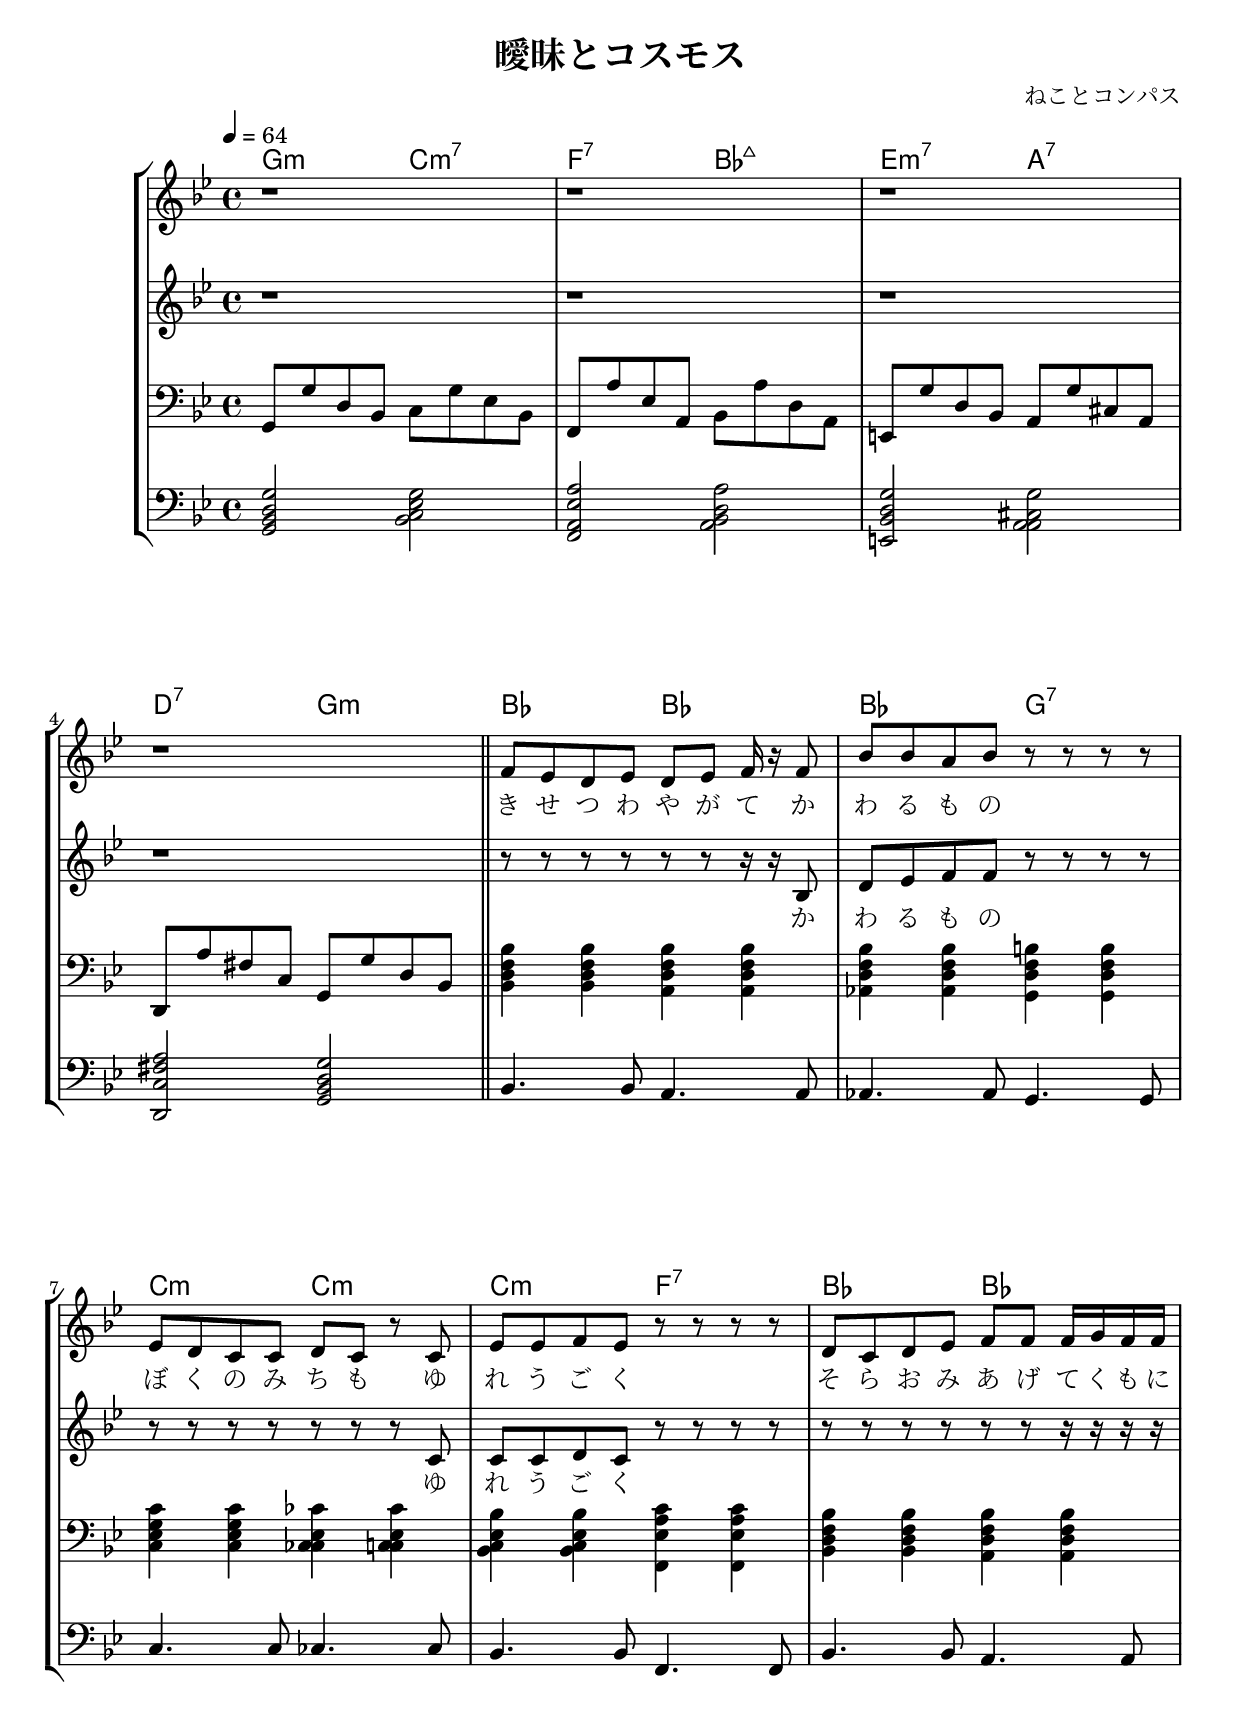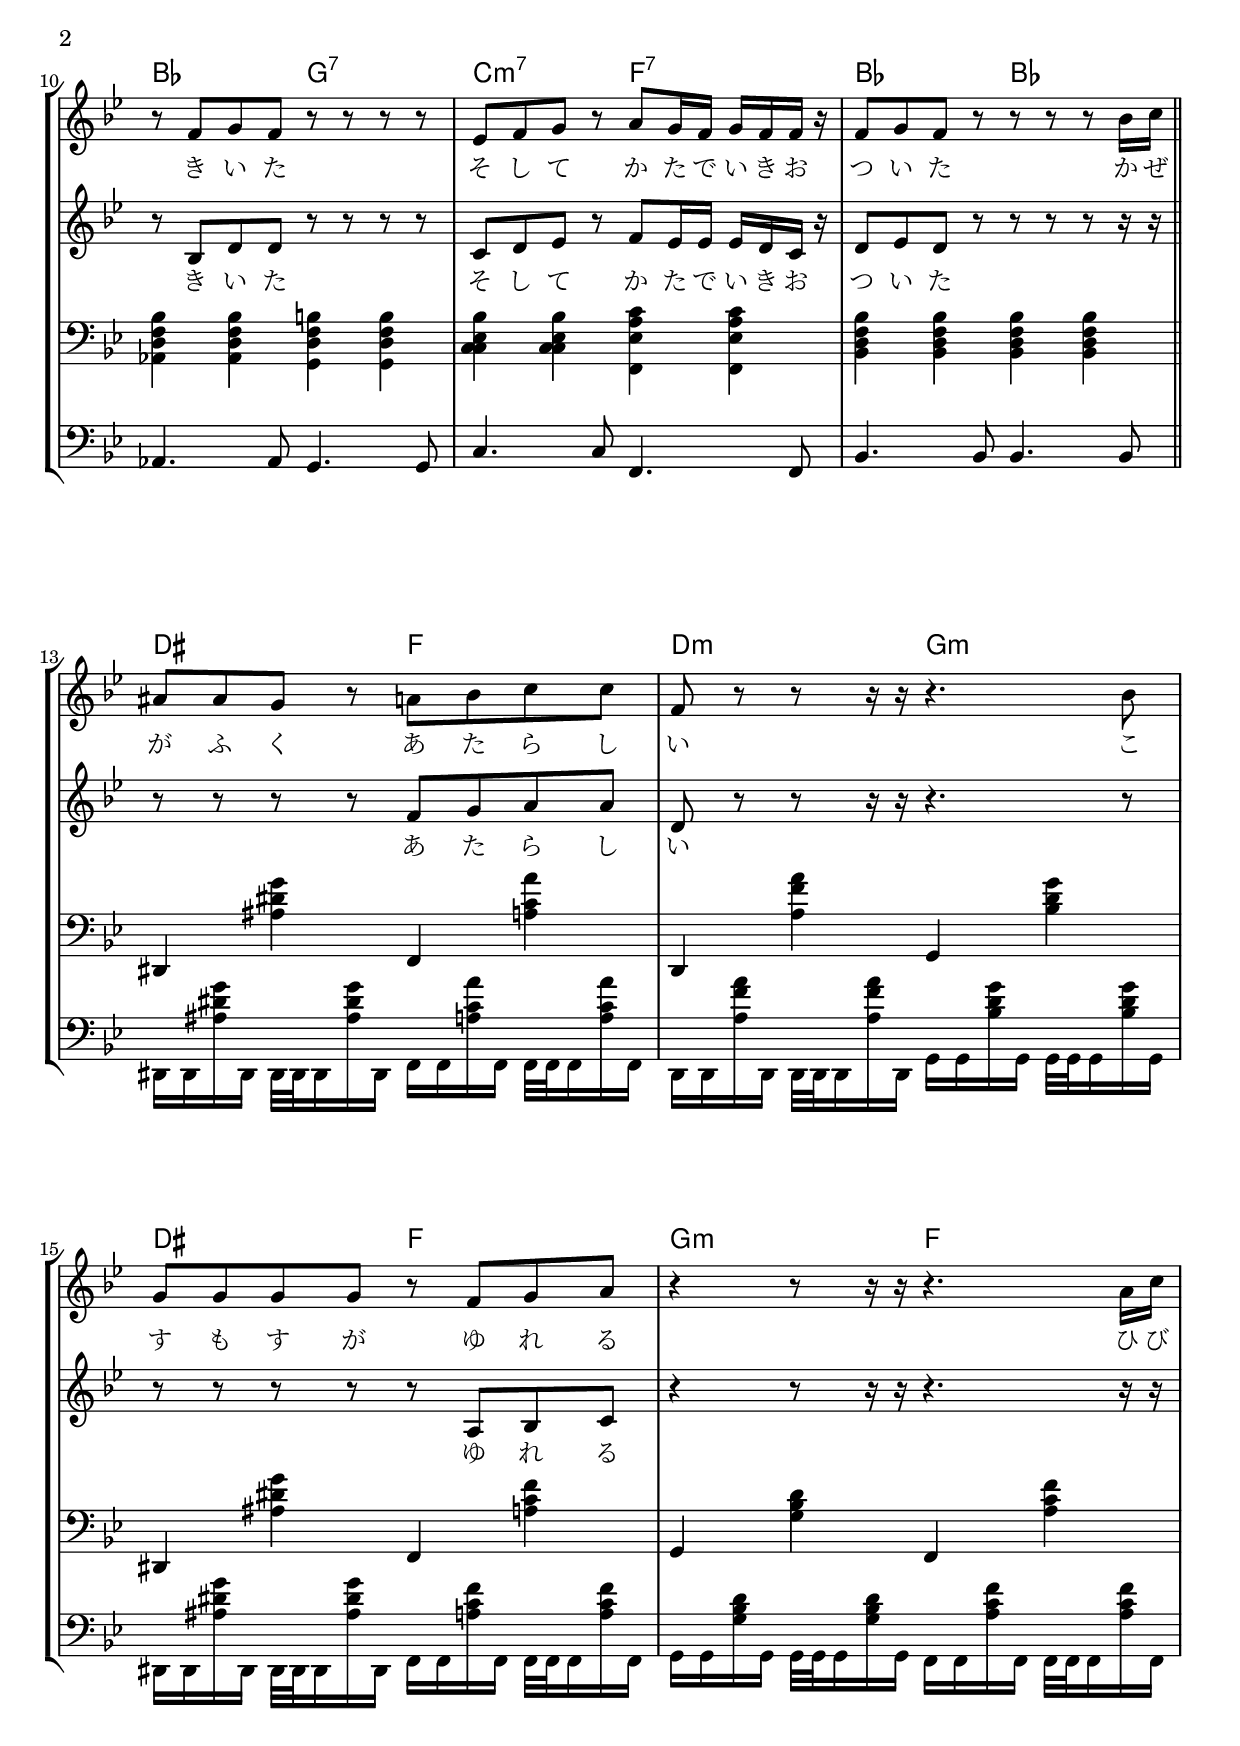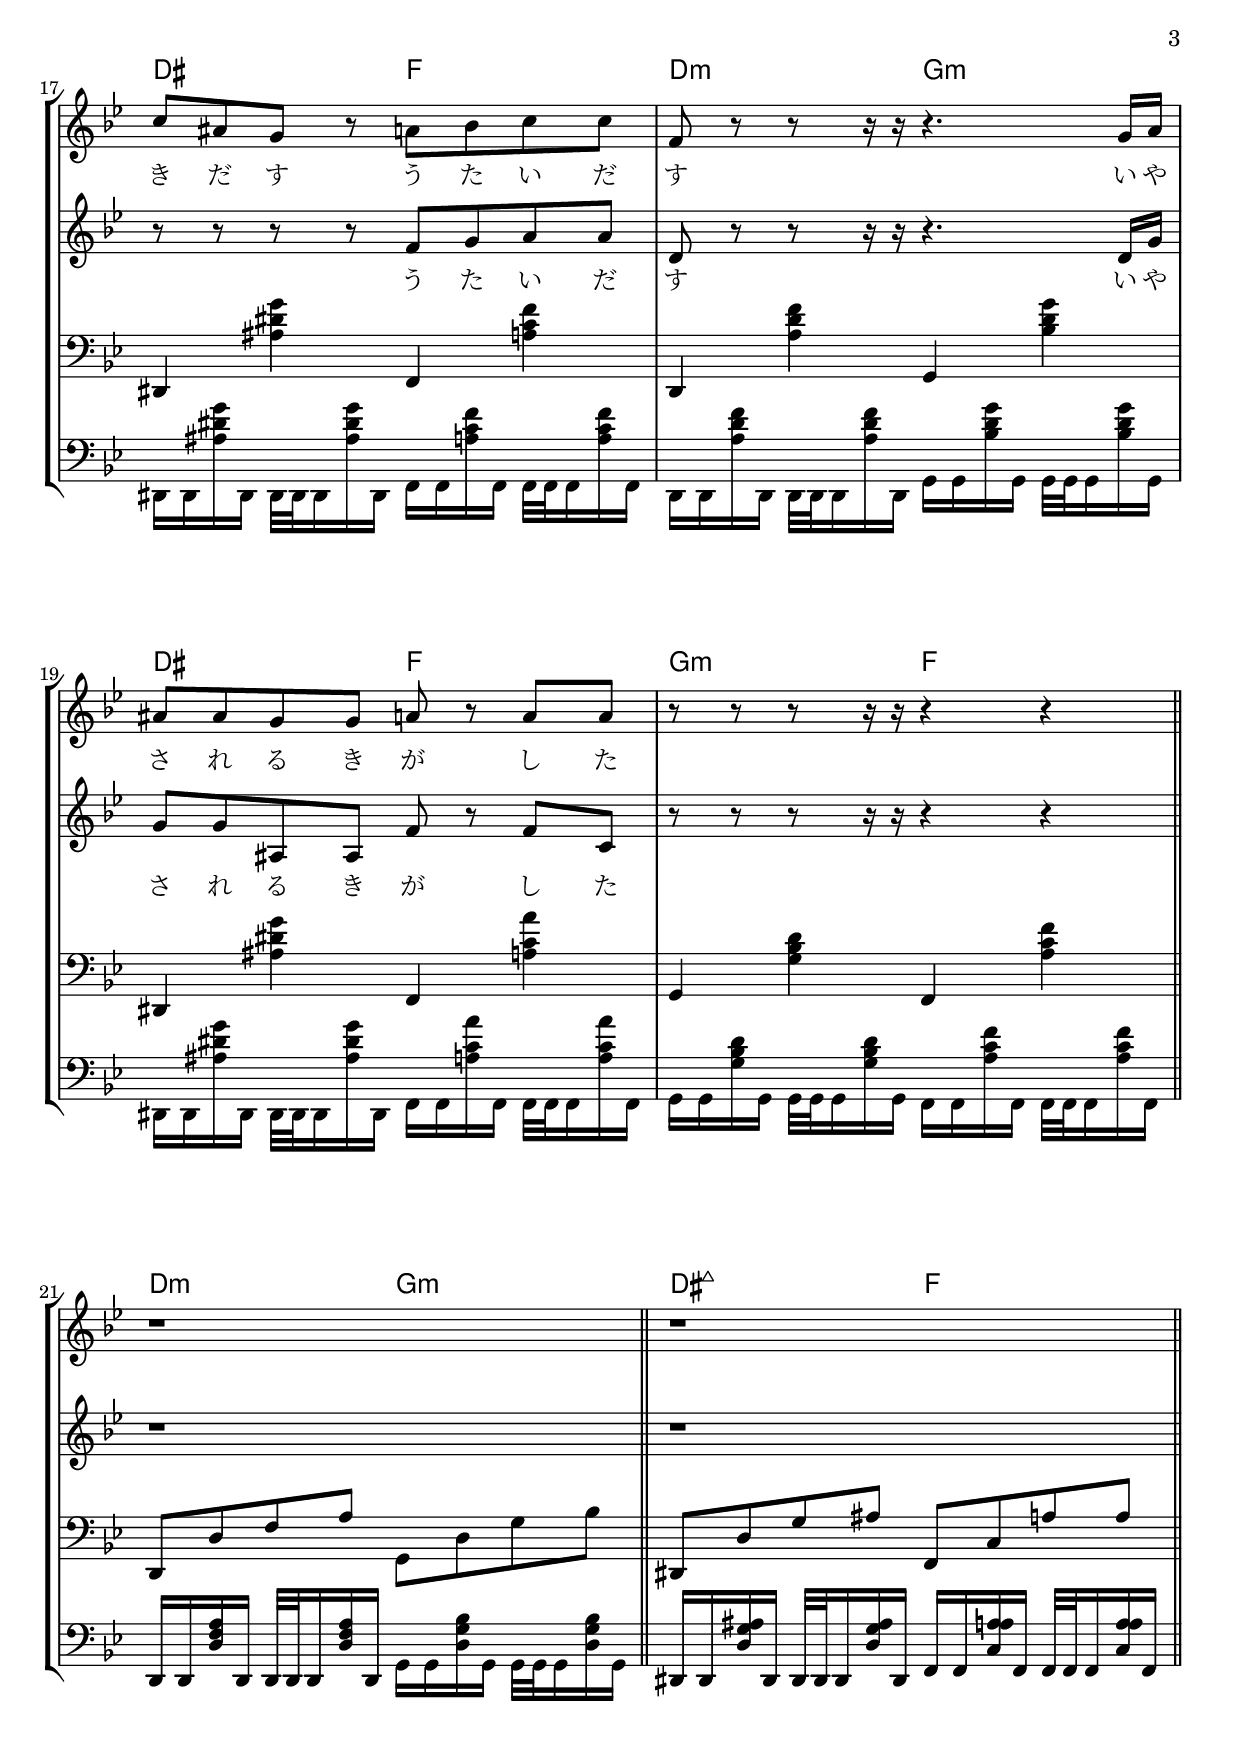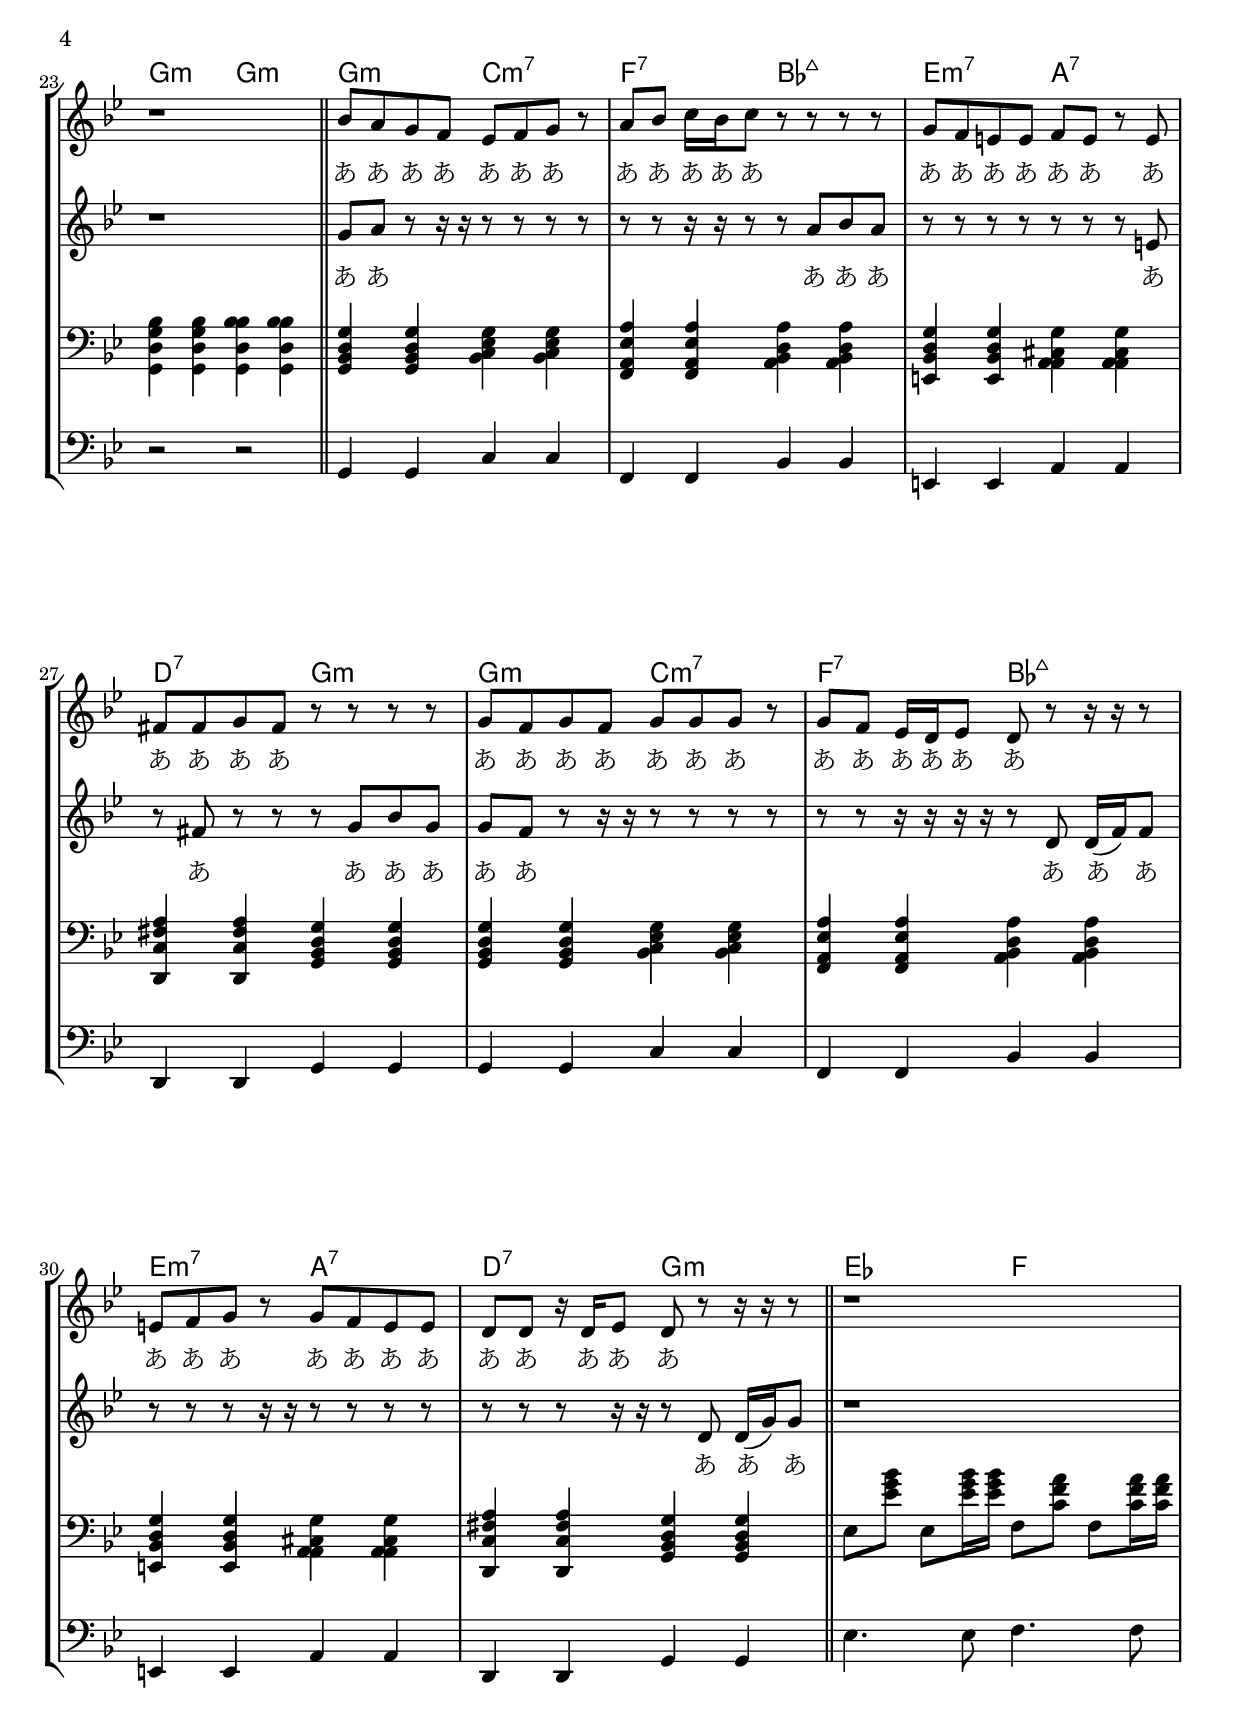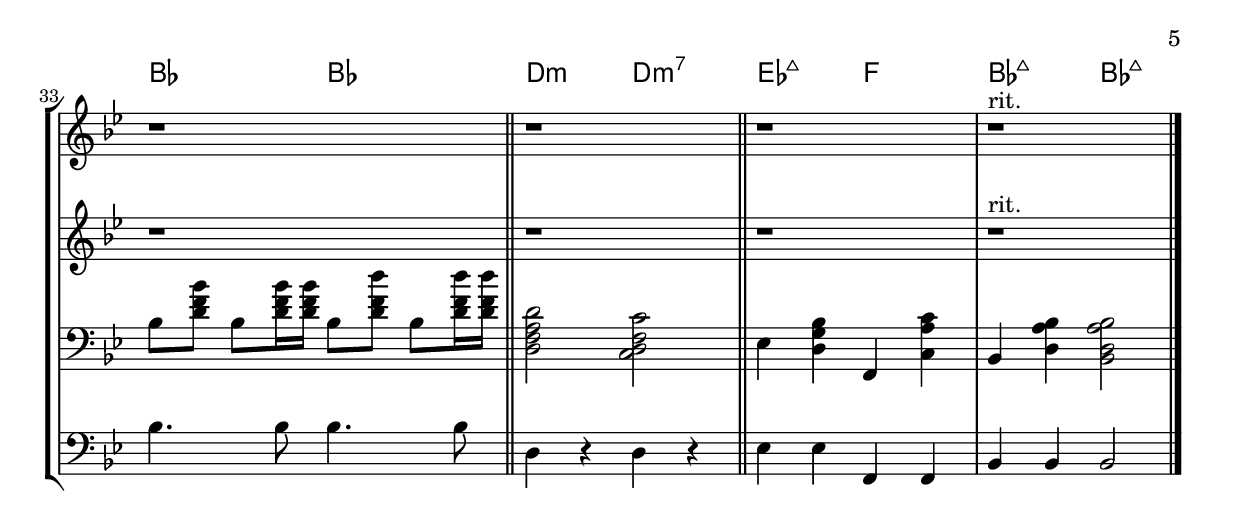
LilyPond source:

\version "2.12.1"

\header {
	title = \markup {曖昧とコスモス}
	composer = \markup \center-column {ねことコンパス}
}

harmony = \chordmode {
	g2:m c:min7 f:7 bes:maj7 e:m7 a:7 d:7 g:m 

	bes bes bes g:7 c:m c:m c:m f:7 bes bes bes g:7 c:min7 f:7 bes bes 

	dis f d:m g:m dis f g:m f dis f d:m g:m dis f g:m f 

	d:m g:m 

	dis:maj7 f 

	g:m g:m 

	g:m c:min7 f:7 bes:maj7 e:m7 a:7 d:7 g:m g:m c:min7 f:7 bes:maj7 e:m7 a:7 d:7 g:m 

	es f bes bes 

	d:m d:min7 

	es:maj7 f bes:maj7 bes:maj7 
}

melody = {
	\key bes \major
	\tempo 4 = 64
	r1 | r1 | r1 | r1   
	\set Staff.midiInstrument = #"mmi0.40"
	f'8  es'8  d'8  es'8  d'8  es'8  f'16  r16  f'8 
	bes'8  bes'8  a'8  bes'8  r8  r8  r8  r8 
	es'8  d'8  c'8  c'8  d'8  c'8  r8  c'8 
	es'8  es'8  f'8  es'8  r8  r8  r8  r8 
	d'8  c'8  d'8  es'8  f'8  f'8  f'16  g'16  f'16  f'16 
	r8  f'8  g'8  f'8  r8  r8  r8  r8 
	es'8  f'8  g'8  r8  a'8  g'16  f'16  g'16  f'16  f'16  r16 
	f'8  g'8  f'8  r8  r8  r8  r8  	\set Staff.midiInstrument = #"mmi0.42"
	bes'16  c''16 
	ais'8  ais'8  g'8  r8  a'8  bes'8  c''8  c''8 
	f'8  r8  r8  r16  r16  r4.  bes'8 
	g'8  g'8  g'8  g'8  r8  f'8  g'8  a'8 
	r4  r8  r16  r16  r4.  a'16  c''16 
	c''8  ais'8  g'8  r8  a'8  bes'8  c''8  c''8 
	f'8  r8  r8  r16  r16  r4.  g'16  a'16 
	ais'8  ais'8  g'8  g'8  a'8  r8  a'8  a'8 
	r8  r8  r8  r16  r16  r4  	r4 	r1   
	r1   
	r1   
	\set Staff.midiInstrument = #"FX 2 (soundtrack)"
	bes'8  a'8  g'8  f'8  es'8  f'8  g'8  r8 
	a'8  bes'8  c''16  bes'16  c''8  r8  r8  r8  r8 
	g'8  f'8  e'8  e'8  f'8  e'8  r8  e'8 
	fis'8  fis'8  g'8  fis'8  r8  r8  r8  r8 
	g'8  f'8  g'8  f'8  g'8  g'8  g'8  r8 
	g'8  f'8  es'16  d'16  es'8  d'8  r8  r16  r16  r8 
	e'8  f'8  g'8  r8  g'8  f'8  e'8  e'8 
	d'8  d'8  r16  d'16  es'8  d'8  r8  r16  r16  r8
	r1 | r1   
	r1   
	r1 | r1^"rit." \bar "|."
}

words = \lyricmode {
	
	き  せ  つ  わ  や  が  て  か  わ  る  も  の  ぼ  く  の  み  ち  も  ゆ  れ  う  ご  く  そ  ら  お  み  あ  げ  て  く  も  に  き  い  た  そ  し  て  か  た  で  い  き  お  つ  い  た  
	か  ぜ  が  ふ  く  あ  た  ら  し  い  こ  す  も  す  が  ゆ  れ  る  ひ  び  き  だ  す  う  た  い  だ  す  い  や  さ  れ  る  き  が  し  た  
	
	
	
	あ  あ  あ  あ  あ  あ  あ  あ  あ  あ  あ  あ  あ  あ  あ  あ  あ  あ  あ  あ  あ  あ  あ  あ  あ  あ  あ  あ  あ  あ  あ  あ  あ  あ  あ  あ  あ  あ  あ  あ  あ  あ  あ  あ  あ  あ  あ  あ  
	
	
	
}

secondmelody = {
	\key bes \major
	\tempo 4 = 64
	r1 | r1 | r1 | r1   
	\set Staff.midiInstrument = #"mmi0.38"
	r8  r8  r8  r8  r8  r8  r16  r16  bes8 
	d'8  es'8  f'8  f'8  r8  r8  r8  r8 
	r8  r8  r8  r8  r8  r8  r8  c'8 
	c'8  c'8  d'8  c'8  r8  r8  r8  r8 
	r8  r8  r8  r8  r8  r8  r16  r16  r16  r16 
	r8  bes8  d'8  d'8  r8  r8  r8  r8 
	c'8  d'8  es'8  r8  f'8  es'16  es'16  es'16  d'16  c'16  r16 
	d'8  es'8  d'8  r8  r8  r8  r8  	\set Staff.midiInstrument = #"fss0.35"
	r16  r16 
	r8  r8  r8  r8  f'8  g'8  a'8  a'8 
	d'8  r8  r8  r16  r16  r4.  r8 
	r8  r8  r8  r8  r8  a8  bes8  c'8 
	r4  r8  r16  r16  r4.  r16  r16 
	r8  r8  r8  r8  f'8  g'8  a'8  a'8 
	d'8  r8  r8  r16  r16  r4.  d'16  g'16 
	g'8  g'8  ais8  ais8  f'8  r8  f'8  c'8 
	r8  r8  r8  r16  r16  r4  	r4 	r1   
	r1   
	r1   
	\set Staff.midiInstrument = #"French horn"
	g'8  a'8  r8  r16  r16  r8  r8  r8  r8 
	r8  r8  r16  r16  r8  r8  a'8  bes'8  a'8 
	r8  r8  r8  r8  r8  r8  r8  e'8 
	r8  fis'8  r8  r8  r8  g'8  bes'8  g'8 
	g'8  f'8  r8  r16  r16  r8  r8  r8  r8 
	r8  r8  r16  r16  r16  r16  r8  d'8  d'16  (f'16)  f'8 
	r8  r8  r8  r16  r16  r8  r8  r8  r8 
	r8  r8  r8  r16  r16  r8  d'8  d'16  (g'16)  g'8
	r1 | r1   
	r1   
	r1 | r1^"rit." \bar "|."
}

secondwords = \lyricmode {
	
	か  わ  る  も  の  ゆ  れ  う  ご  く  き  い  た  そ  し  て  か  た  で  い  き  お  つ  い  た  
	あ  た  ら  し  い  ゆ  れ  る  う  た  い  だ  す  い  や  さ  れ  る  き  が  し  た  
	
	
	
	あ  あ  あ  あ  あ  あ  あ  あ  あ  あ  あ  あ  あ  あ  あ  あ  あ  あ  
	
	
	
}

tempochange = {
	\tempo 4 = 64
	r1 | r1 | r1 | r1 \bar "||"
	\tempo 4 = 64
	r1 | r1 | r1 | r1 | r1 | r1 | r1 | r1 \bar "||"
	\tempo 4 = 64
	r1 | r1 | r1 | r1 | r1 | r1 | r1 | r1 \bar "||"
	\tempo 4 = 64
	r1 \bar "||"
	\tempo 4 = 64
	r1 \bar "||"
	\tempo 4 = 64
	r1 \bar "||"
	\tempo 4 = 64
	r1 | r1 | r1 | r1 | r1 | r1 | r1 | r1 \bar "||"
	\tempo 4 = 64
	r1 | r1 \bar "||"
	\tempo 4 = 64
	r1 \bar "||"
	\tempo 4 = 64
	r1 | \tempo 4 = 48 r2 \tempo 4 = 42 r2 \bar "|."
}

mainacc = {
	\clef bass
	\set Staff.midiInstrument = #"Synthstrings 1"
	\key bes \major
	\tempo 4 = 64
	g,8 g d bes,
	c8 g es bes,
	f,8 a es a,
	bes,8 a d a,
	e,8 g d bes,
	a,8 g cis a,
	d,8 a fis c
	g,8 g d bes,
	\bar "||"

	\set Staff.midiInstrument = #"Synthstrings 2"
	<bes, d f bes>4 <bes, d f bes>4
	<a, d f bes>4 <a, d f bes>4
	<as, d f bes>4 <as, d f bes>4
	<g, d f b>4 <g, d f b>4
	<c es g c'>4 <c es g c'>4
	<ces c es ces'>4 <ces c es ces'>4
	<bes, c es bes>4 <bes, c es bes>4
	<f, es a c'>4 <f, es a c'>4
	<bes, d f bes>4 <bes, d f bes>4
	<a, d f bes>4 <a, d f bes>4
	<as, d f bes>4 <as, d f bes>4
	<g, d f b>4 <g, d f b>4
	<c c es bes>4 <c c es bes>4
	<f, es a c'>4 <f, es a c'>4
	<bes, d f bes>4 <bes, d f bes>4
	<bes, d f bes>4 <bes, d f bes>4
	\bar "||"

	\set Staff.midiInstrument = #"Pad 3 (polysynth)"
	dis,4 <ais dis' g'>4
	f,4 <a c' a'>4
	d,4 <a f' a'>4
	g,4 <bes d' g'>4
	dis,4 <ais dis' g'>4
	f,4 <a c' f'>4
	g,4 <g bes d'>4
	f,4 <a c' f'>4
	dis,4 <ais dis' g'>4
	f,4 <a c' f'>4
	d,4 <a d' f'>4
	g,4 <bes d' g'>4
	dis,4 <ais dis' g'>4
	f,4 <a c' a'>4
	g,4 <g bes d'>4
	f,4 <a c' f'>4
	\bar "||"

	\set Staff.midiInstrument = #"Pad 7 (halo)"
	d,8 d8 f8 a8
	g,8 d8 g8 bes8
	\bar "||"

	\set Staff.midiInstrument = #"Pad 3 (polysynth)"
	dis,8 d8 g8 ais8
	f,8 c8 a8 a8
	\bar "||"

	\set Staff.midiInstrument = #"Acoustic Guitar (steel)"
	<g, d g bes>4 <g, d g bes>4
	<g, d bes bes>4 <g, d bes bes>4
	\bar "||"

	\set Staff.midiInstrument = #"Electric Grand"
	<g, bes, d g>4 <g, bes, d g>4
	<c bes, es g>4 <c bes, es g>4
	<f, a, es a>4 <f, a, es a>4
	<bes, a, d a>4 <bes, a, d a>4
	<e, bes, d g>4 <e, bes, d g>4
	<a, a, cis g>4 <a, a, cis g>4
	<d, c fis a>4 <d, c fis a>4
	<g, bes, d g>4 <g, bes, d g>4
	<g, bes, d g>4 <g, bes, d g>4
	<c bes, es g>4 <c bes, es g>4
	<f, a, es a>4 <f, a, es a>4
	<bes, a, d a>4 <bes, a, d a>4
	<e, bes, d g>4 <e, bes, d g>4
	<a, a, cis g>4 <a, a, cis g>4
	<d, c fis a>4 <d, c fis a>4
	<g, bes, d g>4 <g, bes, d g>4
	\bar "||"

	\set Staff.midiInstrument = #"Acoustic grand"
	es8 <es' g' bes'> es <es' g' bes'>16 <es' g' bes'>
	f8 <c' f' a'> f <c' f' a'>16 <c' f' a'>
	bes8 <d' f' bes'> bes <d' f' bes'>16 <d' f' bes'>
	bes8 <d' f' d''> bes <d' f' d''>16 <d' f' d''>
	\bar "||"

	\set Staff.midiInstrument = #"Bright Acoustic"
	<d f a d'>2
	<d c f c'>2
	\bar "||"

	\set Staff.midiInstrument = #"Acoustic Guitar (steel)"
	es4 <d g bes>4
	f,4 <c a c'>4
	bes,4 <d a bes>4
	<bes, d a bes>2
	\bar "|."
}

subacc = {
	\clef bass
	\set Staff.midiInstrument = #"Acoustic grand"
	\key bes \major
	\tempo 4 = 64
	<g, bes, d g>2
	<c bes, es g>2
	<f, a, es a>2
	<bes, a, d a>2
	<e, bes, d g>2
	<a, a, cis g>2
	<d, c fis a>2
	<g, bes, d g>2
	\bar "||"

	\set Staff.midiInstrument = #"Bright Acoustic"
	bes,4.bes,8
	a,4.a,8
	as,4.as,8
	g,4.g,8
	c4.c8
	ces4.ces8
	bes,4.bes,8
	f,4.f,8
	bes,4.bes,8
	a,4.a,8
	as,4.as,8
	g,4.g,8
	c4.c8
	f,4.f,8
	bes,4.bes,8
	bes,4.bes,8
	\bar "||"

	\set Staff.midiInstrument = #"Honky-tonk"
	dis,16 dis,16 <ais dis' g'>16 dis,16   dis,32 dis,32 dis,16 <ais dis' g'>16 dis,16
	f,16 f,16 <a c' a'>16 f,16   f,32 f,32 f,16 <a c' a'>16 f,16
	d,16 d,16 <a f' a'>16 d,16   d,32 d,32 d,16 <a f' a'>16 d,16
	g,16 g,16 <bes d' g'>16 g,16   g,32 g,32 g,16 <bes d' g'>16 g,16
	dis,16 dis,16 <ais dis' g'>16 dis,16   dis,32 dis,32 dis,16 <ais dis' g'>16 dis,16
	f,16 f,16 <a c' f'>16 f,16   f,32 f,32 f,16 <a c' f'>16 f,16
	g,16 g,16 <g bes d'>16 g,16   g,32 g,32 g,16 <g bes d'>16 g,16
	f,16 f,16 <a c' f'>16 f,16   f,32 f,32 f,16 <a c' f'>16 f,16
	dis,16 dis,16 <ais dis' g'>16 dis,16   dis,32 dis,32 dis,16 <ais dis' g'>16 dis,16
	f,16 f,16 <a c' f'>16 f,16   f,32 f,32 f,16 <a c' f'>16 f,16
	d,16 d,16 <a d' f'>16 d,16   d,32 d,32 d,16 <a d' f'>16 d,16
	g,16 g,16 <bes d' g'>16 g,16   g,32 g,32 g,16 <bes d' g'>16 g,16
	dis,16 dis,16 <ais dis' g'>16 dis,16   dis,32 dis,32 dis,16 <ais dis' g'>16 dis,16
	f,16 f,16 <a c' a'>16 f,16   f,32 f,32 f,16 <a c' a'>16 f,16
	g,16 g,16 <g bes d'>16 g,16   g,32 g,32 g,16 <g bes d'>16 g,16
	f,16 f,16 <a c' f'>16 f,16   f,32 f,32 f,16 <a c' f'>16 f,16
	\bar "||"

	\set Staff.midiInstrument = #"Acoustic grand"
	d,16 d,16 <d f a>16 d,16   d,32 d,32 d,16 <d f a>16 d,16
	g,16 g,16 <d g bes>16 g,16   g,32 g,32 g,16 <d g bes>16 g,16
	\bar "||"

	\set Staff.midiInstrument = #"Acoustic grand"
	dis,16 dis,16 <d g ais>16 dis,16   dis,32 dis,32 dis,16 <d g ais>16 dis,16
	f,16 f,16 <c a a>16 f,16   f,32 f,32 f,16 <c a a>16 f,16
	\bar "||"

	\set Staff.midiInstrument = #"Acoustic grand"
	r2
	r2
	\bar "||"

	\set Staff.midiInstrument = #"Rock Organ"
	g,4 g,4
	c4 c4
	f,4 f,4
	bes,4 bes,4
	e,4 e,4
	a,4 a,4
	d,4 d,4
	g,4 g,4
	g,4 g,4
	c4 c4
	f,4 f,4
	bes,4 bes,4
	e,4 e,4
	a,4 a,4
	d,4 d,4
	g,4 g,4
	\bar "||"

	\set Staff.midiInstrument = #"Cello"
	es4.es8
	f4.f8
	bes4.bes8
	bes4.bes8
	\bar "||"

	\set Staff.midiInstrument = #"String Ensemble 1"
	d4 r4
	d4 r4
	\bar "||"

	\set Staff.midiInstrument = #"Violin"
	es4 es4
	f,4 f,4
	bes,4 bes,4
	bes,2
	\bar "|."
}

percA = {
	\drummode {
	r1 |r1 |r1 |r1 \bar "||"
	hh8 hh8 hh8 hh8 hh8 hh8 hh8 hh8  |hh8 hh8 hh8 hh8 hh4 hh8 hh8  |hh8 hh8 hh8 hh8 hh8 hh8 hh8 hh8  |hh8 hh8 hh8 hh2 r8  |hh8 hh8 hh8 hh8 hh8 hh8 hh8 hh8  |hh8 hh8 hh8 hh8 hh4 hh8 hh8  |hh8 hh8 hh8 hh8 hh8 hh8 hh8 hh8  |r8 hh2. r8  \bar "||"
	r1  |r1  |r1  |r1  |r1  |r1  |r1  |r2 r8 hho4 hho8  \bar "||"
	r1 \bar "||"
	r2 r8 hho4 hho8  \bar "||"
	r2 hho2  \bar "||"
	cymr4 cymr4 cymr4 cymr4  |cymr4 cymr8 cymr16 cymr16 cymr4 cymr4  |cymr4 cymr4 cymr4 cymr4  |cymr4 cymr2.  |cymr4 cymr4 cymr4 cymr4  |cymr4 cymr8 cymr16 cymr16 cymr4 cymr4  |cymr4 cymr4 cymr4 cymr4  |cymr4 cymr2.  \bar "||"
	r1  |r2 r8 hho4 hho8  \bar "||"
	r1 \bar "||"
	cymr4 cymr4 cymr4 cymr4  |cymr4 cymr8 cymr16 cymr16 cymr4 cymr4  \bar "|."
	}
}

percB = {
	\drummode {
	r1 |r1 |r1 |r1 \bar "||"
	r4 sn8. sn8 sn8. sn8. sn16  |r4 sn8. sn8 sn8. sn4  |r4 sn8. sn8 sn8. sn8. sn16  |r8 sn8 sn4 sn8 sn16 sn8 sn8 sn16  |r4 sn8. sn8 sn8. sn8. sn16  |r4 sn8. sn8 sn8. sn4  |r4 sn8. sn8 sn8. sn8. sn16  |r4 sn2 sn4  \bar "||"
	r4. hhp2 hhp8  |r4. hhp2 hhp8  |r4. hhp2 hhp8  |r4. hhp2 hhp8  |r4. hhp2 hhp8  |r4. hhp2 hhp8  |r4. hhp2 hhp8  |hhp4 hhp4 hhp4 hhp4  \bar "||"
	r1 \bar "||"
	hhp4 hhp4 hhp4 hhp4  \bar "||"
	hh8 hh16 hh16 hh8 hh16 hh8 hh4. r16  \bar "||"
	r2 sn2  |r2 sn2  |r2 sn2  |r8 sn8 sn2.  |r2 sn2  |r2 sn2  |r2 sn2  |r8 sn8 sn2.  \bar "||"
	r4. hhp2 hhp8  |hhp4 hhp4 hhp4 hhp4  \bar "||"
	r1 \bar "||"
	r2 sn2  |r2 sn2  \bar "|."
	}
}

percC = {
	\drummode {
	r1 |r1 |r1 |r1 \bar "||"
	bd8 bd4 bd2 bd8  |bd8 bd2 bd4.  |bd8 bd4 bd2 bd8  |bd4 r16 bd8. bd2  |bd8 bd4 bd2 bd8  |bd8 bd2 bd4.  |bd8 bd4 bd2 bd8  |bd8 bd4. bd4. bd8  \bar "||"
	hh4 hh4 hh4 hh4  |hh4 hh4 hh4 hh4  |hh4 hh4 hh4 hh4  |hh4 hh4 hh4 hh4  |hh4 hh4 hh4 hh4  |hh4 hh4 hh4 hh4  |hh4 hh4 hh4 hh4  |r4. hh2 r8  \bar "||"
	r1 \bar "||"
	r4. hh2 r8  \bar "||"
	r4 sn4. sn16 sn8 sn16 sn16 sn16  \bar "||"
	bd2. r8 bd8  |bd2. r8 bd8  |bd2. r8 bd8  |bd4. bd8 bd4. bd8  |bd2. r8 bd8  |bd2. r8 bd8  |bd2. r8 bd8  |bd2 r8 bd4.  \bar "||"
	hh4 hh4 hh4 hh4  |r4. hh2 r8  \bar "||"
	r1 \bar "||"
	bd2. r8 bd8  |bd2 r8 bd4.  \bar "|."
	}
}

percD = {
	\drummode {
	r1 |r1 |r1 |r1 \bar "||"
	r1  |r2 r8 hho4.  |r1  |r4. r16 hho2 r16  |r1  |r2 r8 hho4.  |r1  |r4. r16 hho2 r16  \bar "||"
	bd2. r8 bd8  |bd8. bd8. bd2 bd8  |bd2. r8 bd8  |bd8. bd8. bd2 bd8  |bd2. r8 bd8  |bd8. bd8. bd2 bd8  |bd2. r8 bd8  |bd8. bd4. r16 bd4 bd8  \bar "||"
	r1 \bar "||"
	bd8. bd4. r16 bd4 bd8  \bar "||"
	bd4. bd8. bd4. r16  \bar "||"
	r1 |r1 |r1 |r2 r8 tommh8 tommh4  |r1 |r1 |r1 |r8. tommh8. tommh2 r8  \bar "||"
	bd2. r8 bd8  |bd8. bd4. r16 bd4 bd8  \bar "||"
	r1 \bar "||"
	r1 |r8. tommh8. tommh2 r8  \bar "|."
	}
}

percE = {
	\drummode {
	r1 |r1 |r1 |r1 \bar "||"
	r1 |r1 |r1 |r1 |r1 |r1 |r1 |cymc1  \bar "||"
	r1 | r1 | r1 | r1 | r1 | r1 | r1 | r1 \bar "||"
	r1 \bar "||"
	r1 \bar "||"
	r2. cymc4  \bar "||"
	r1 |r1 |r1 |r2. r8 toml8  |r1 |r1 |r1 |r2. toml8 toml8  \bar "||"
	r1 | r1 \bar "||"
	r1 \bar "||"
	r1 |r2. toml8 toml8  \bar "|."
	}
}

percF = {
	\drummode {
	r1 | r1 | r1 | r1 \bar "||"
	r1 |r1 |r1 |r1 |r1 |r1 |r1 |r4 r16 tommh16 tommh4. tommh4  \bar "||"
	r1 | r1 | r1 | r1 | r1 | r1 | r1 | r1 \bar "||"
	r1 \bar "||"
	r1 \bar "||"
	r1 \bar "||"
	r1 |r1 |r1 |r1 |r1 |r1 |r1 |hho1  \bar "||"
	r1 | r1 \bar "||"
	r1 \bar "||"
	r1 |hho1  \bar "|."
	}
}

percG = {
	\drummode {
	r1 | r1 | r1 | r1 \bar "||"
	r1 |r1 |r1 |r1 |r1 |r1 |r1 |r4. r16 tomml4. tomml8.  \bar "||"
	r1 | r1 | r1 | r1 | r1 | r1 | r1 | r1 \bar "||"
	r1 \bar "||"
	r1 \bar "||"
	r1 \bar "||"
	r1 | r1 | r1 | r1 | r1 | r1 | r1 | r1 \bar "||"
	r1 | r1 \bar "||"
	r1 \bar "||"
	r1 | r1 \bar "|."
	}
}

percH = {
	\drummode {
	r1 | r1 | r1 | r1 \bar "||"
	r1 |r1 |r1 |r1 |r1 |r1 |r1 |r2 r16 toml8 toml4 r16  \bar "||"
	r1 | r1 | r1 | r1 | r1 | r1 | r1 | r1 \bar "||"
	r1 \bar "||"
	r1 \bar "||"
	r1 \bar "||"
	r1 | r1 | r1 | r1 | r1 | r1 | r1 | r1 \bar "||"
	r1 | r1 \bar "||"
	r1 \bar "||"
	r1 | r1 \bar "|."
	}
}

percI = {
	\drummode {
	r1 | r1 | r1 | r1 \bar "||"
	r1 |r1 |r1 |r1 |r1 |r1 |r1 |r2 r8 tomfh4 tomfh8  \bar "||"
	r1 | r1 | r1 | r1 | r1 | r1 | r1 | r1 \bar "||"
	r1 \bar "||"
	r1 \bar "||"
	r1 \bar "||"
	r1 | r1 | r1 | r1 | r1 | r1 | r1 | r1 \bar "||"
	r1 | r1 \bar "||"
	r1 \bar "||"
	r1 | r1 \bar "|."
	}
}

\score {
	<<
		\new StaffGroup <<
			\new ChordNames {\harmony}
			\new Voice = "melody" {\melody}
			\new Lyrics \lyricsto "melody" \words
			\new Voice = "secondmelody" {\secondmelody}
			\new Lyrics \lyricsto "secondmelody" \secondwords
			\new Staff = "mainacc" {\mainacc}
			\new Staff = "subacc" {\subacc}
		>>
	>>
	\layout { }
}
